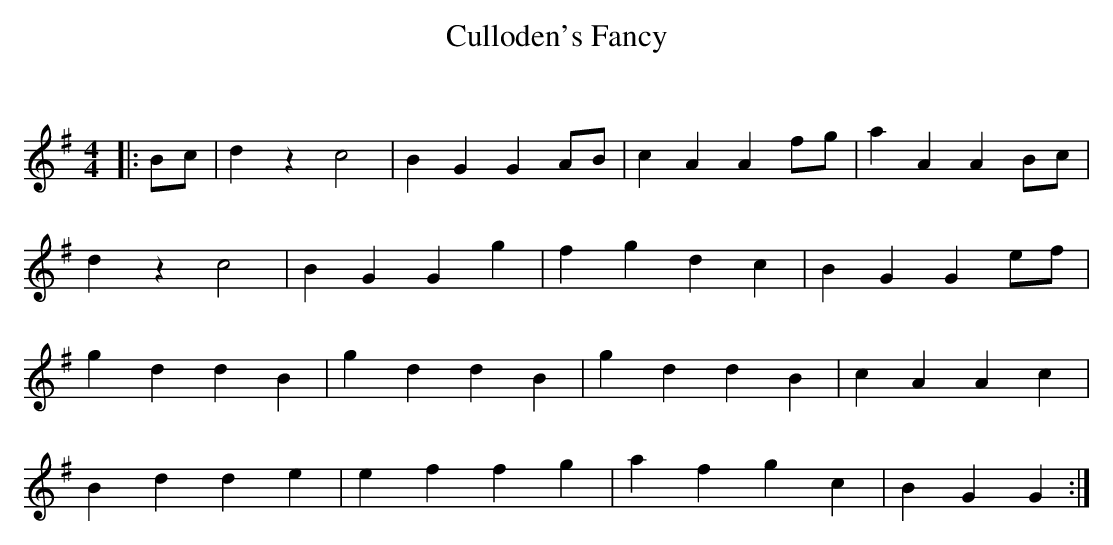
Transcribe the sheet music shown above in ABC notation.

X:1
T: Culloden's Fancy
C:
Q: 232
K:G
M:4/4
L:1/8
|:Bc|d2 z2 c4|B2 G2 G2 AB|c2 A2 A2 fg|a2 A2 A2 Bc|
d2 z2 c4|B2 G2 G2 g2|f2 g2 d2 c2|B2 G2 G2 ef|
g2 d2 d2 B2|g2 d2 d2 B2|g2 d2 d2 B2|c2 A2 A2 c2|
B2 d2 d2 e2|e2 f2 f2 g2|a2 f2 g2 c2|B2 G2 G2:|
